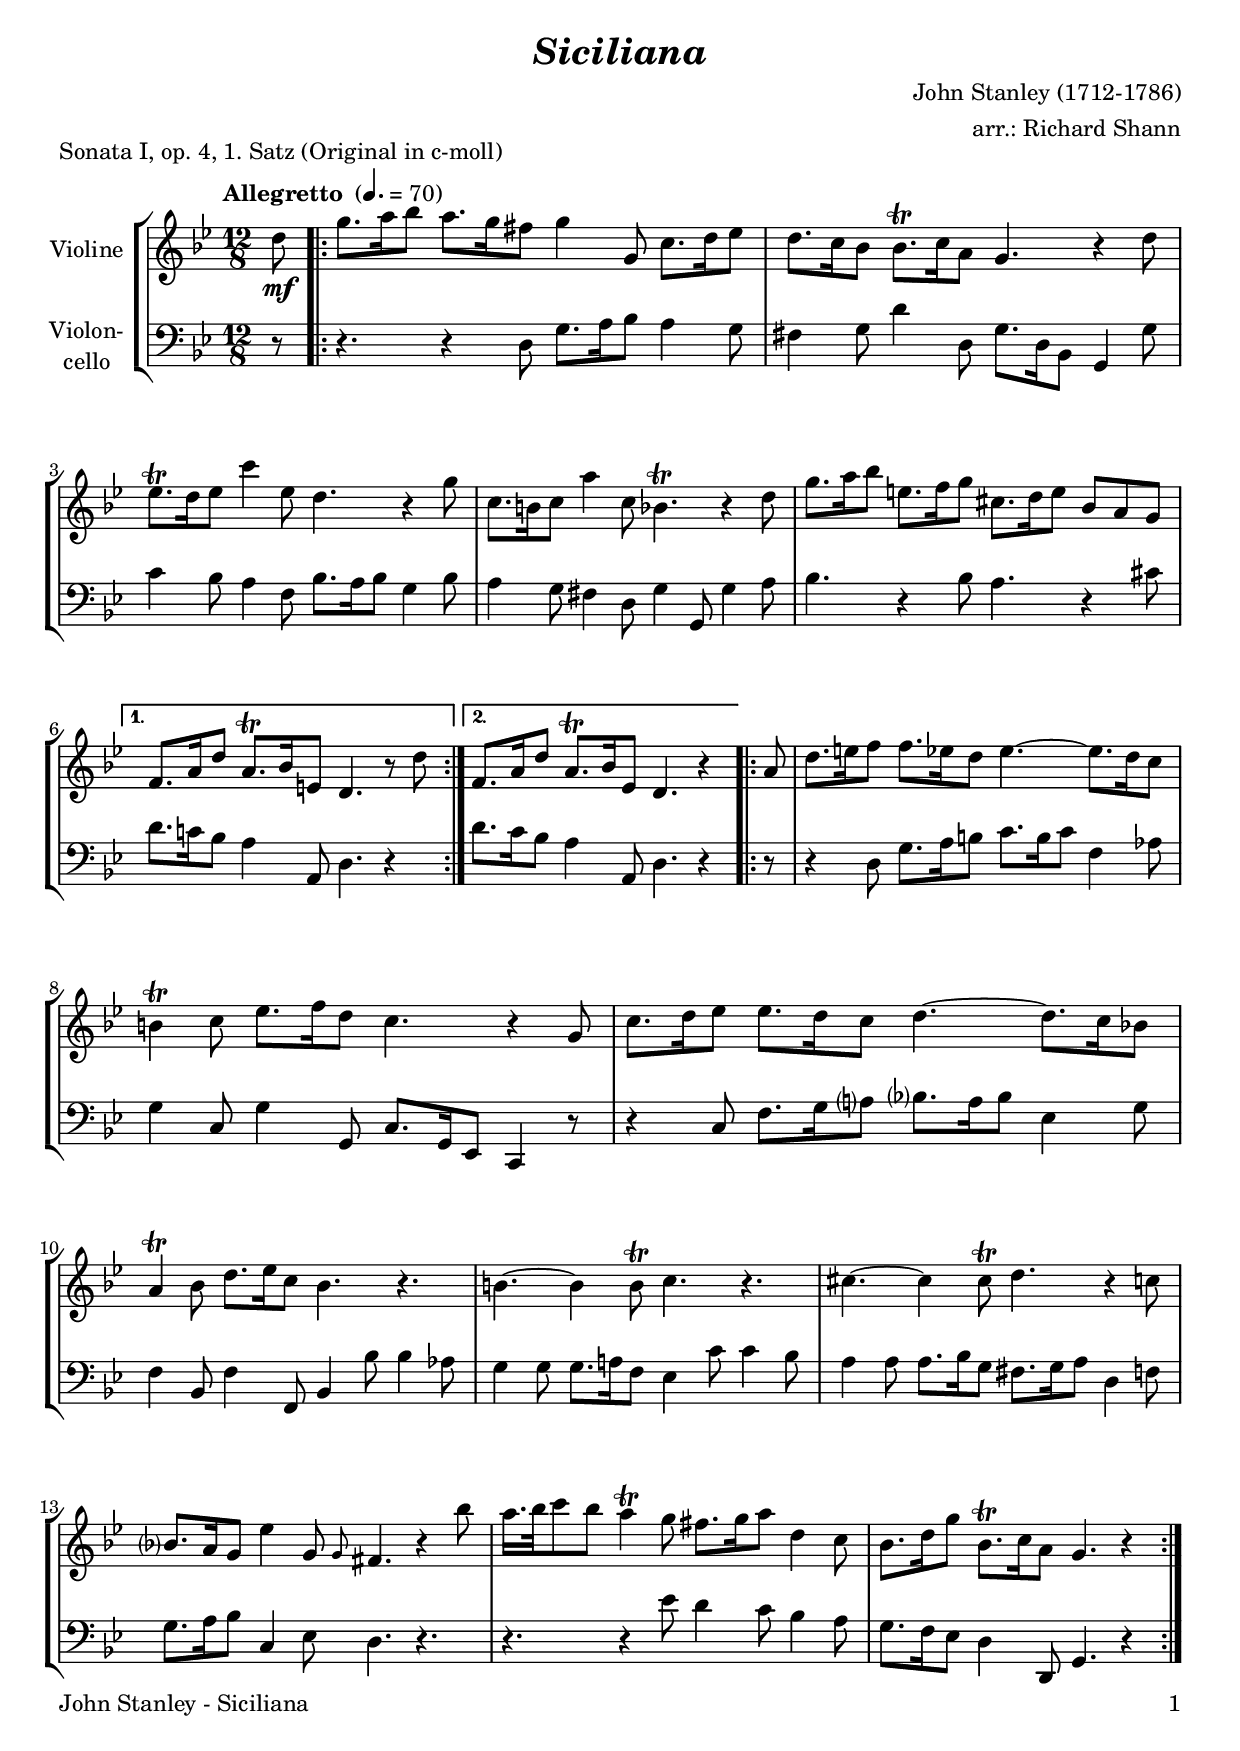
\version "2.18.2"
\include "deutsch.ly"
  
#(set-global-staff-size 20)

\header {
  title     = \markup \bold \italic "Siciliana"
  composer  = "John Stanley (1712-1786)"
  arranger  = "arr.: Richard Shann"
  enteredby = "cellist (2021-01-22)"
  piece     = "Sonata I, op. 4, 1. Satz (Original in c-moll)"
}

voiceconsts = {
  \key c \minor
  \time 12/8
  \clef "treble"
%  \numericTimeSignature
  % Set default beaming for all staves
%  \set Timing.beamExceptions = #'()
%  \set Timing.baseMoment     = #(ly:make-moment 1 4)
%  \set Timing.beatStructure  = #'(1 1 1)
  \tempo "Allegretto " 4.=70
}

mivl = "violin"
%miba = "pizzicato strings"
miba = "cello"

va = \relative c''' {
  \voiceconsts

  \partial 8 g8\mf
  \repeat volta 2 {
    c8. d16 es8 d8. c16 h8 c4 c,8 f8. g16 as8
    g8. f16 es8 es8.\trill f16 d8 c4. r4 g'8

    as8.\trill g16 as8 f'4 as,8 g4. r4 c8
    f,8. e16 f8 d'4 f,8 es4.\trill r4 g8

    c8. d16 es8 a,8. b16 c8 fis,8. g16 a8 es d c
  }
  \alternative {
    { b8. d16 g8 d8.\trill es16 a,8 g4. r8 g' }
    { b,8. d16 g8 d8.\trill es16 a,8 g4. r4 }
  }
  \repeat volta 2 {
    d'8

    g8. a16 b8 b8. as16 g8 as4.~ as8. g16 f8
    e4\trill f8 as8. b16 g8 f4. r4 c8

    f8. g16 as8 as8. g16 f8 g4.~ g8. f16 es!8
    d4\trill es8 g8. as16 f8 es4. r

    e~ e4 e8\trill f4. r
    fis~ fis4 fis8\trill g4. r4 f8

    es?8. d16 c8 as'4 c,8 \grace c h4. r4 es'8
    d16. es32 f8 es d4\trill c8 h8. c16 d8 g,4 f8
    es8. g16 c8 es,8.\trill f16 d8 c4. r4
  }
}

vb = \relative c' {
  \voiceconsts
  \clef "bass"

  \partial 8 r8
  \repeat volta 2 {
    r4. r4 g8 c8. d16 es8 d4 c8
    h4 c8 g'4 g,8 c8. g16 es8 c4 c'8

    f4 es8 d4 b8 es8. d16 es8 c4 es8
    d4 c8 h4 g8 c4 c,8 c'4 d8

    es4. r4 es8 d4. r4 fis8
  }
  \alternative {
    { g8. f!16 es8 d4 d,8 g4. r4 }
    { g'8. f16 es8 d4 d,8 g4. r4 }
  }
  \repeat volta 2 {
    r8

    r4 g8 c8. d16 e8 f8. e16 f8 b,4 des8
    c4 f,8 c'4 c,8 f8. c16 as8 f4 r8

    r4 f'8 b8. c16 d?8 es?8. d16 es8 as,4 c8
    b4 es,8 b'4 b,8 es4 es'8 es4 des8

    c4 c8 c8. d!16 b8 as4 f'8 f4 es8
    d4 d8 d8. es16 c8 h8. c16 d8 g,4 b8

    c8. d16 es8 f,4 as8 g4. r
    r r4 as'8 g4 f8 es4 d8
    c8. b16 as8 g4 g,8 c4. r4
  }
}


music = \new StaffGroup <<
      \new Staff {
	\set Staff.midiInstrument = \mivl
	\set Staff.instrumentName = \markup \center-column { "Violine" }
	\transpose c g, { \va }
      }

      \new Staff {
	\set Staff.midiInstrument = \miba
	\set Staff.instrumentName = \markup \center-column { "Violon-" "cello" }
	\transpose c g, { \vb }
      }
>>

\book {
   \paper {
    print-page-number = ##t
    print-first-page-number = ##t
    ragged-last-bottom = ##f
    oddHeaderMarkup = \markup \null
    evenHeaderMarkup = \markup \null
    oddFooterMarkup = \markup {
      \fill-line {
        \on-the-fly #print-page-number-check-first
        "John Stanley - Siciliana" \fromproperty #'page:page-number-string
      }
    }
    evenFooterMarkup = \oddFooterMarkup
  } \score {
    \music
    \layout {}
  }

  \score {
    \unfoldRepeats \music

    \midi {
      \context {
        \Score
      }
    }
  }
}